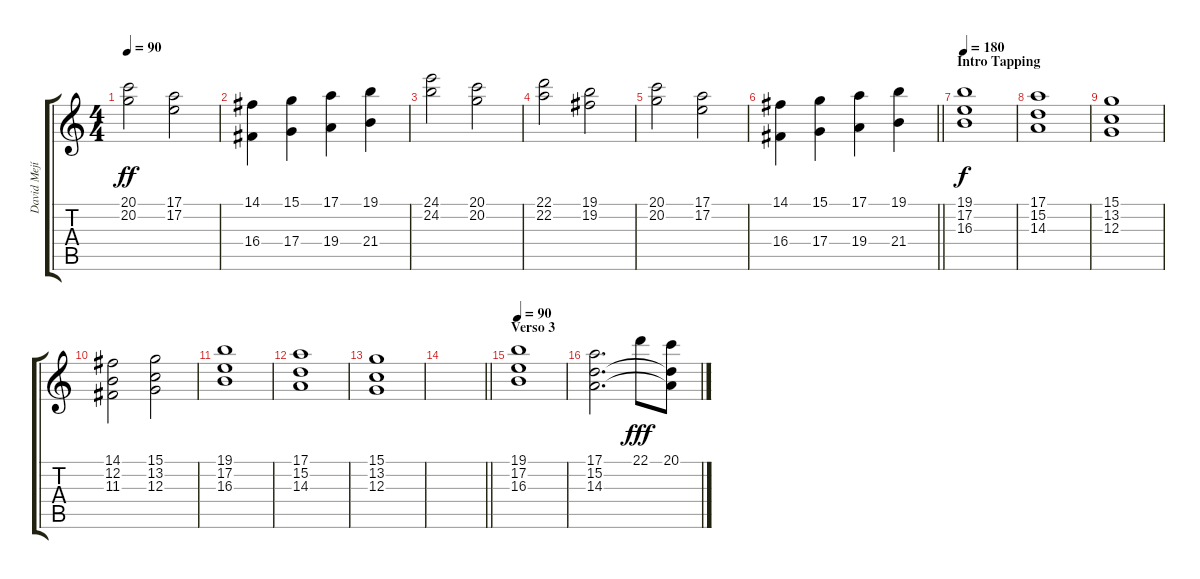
\track ("David Mejía" "David Mejí") {instrument stringensemble1}
\staff {score tabs}
\tuning (E4 B3 G3 D3 A2 E2) {hide}
\ts (4 4)
\tempo 90
\clef g2
\ks c
(20.1 20.2).2{dy ff} (17.1 17.2).2 |
(14.1 16.4).4 (15.1 17.4).4 (17.1 19.4).4 (19.1 21.4).4 |
(24.1 24.2).2 (20.1 20.2).2 |
(22.1 22.2).2 (19.1 19.2).2 |
(20.1 20.2).2 (17.1 17.2).2 |
\barLineRight lightlight
(14.1 16.4).4 (15.1 17.4).4 (17.1 19.4).4 (19.1 21.4).4 |
\section ("" "Intro Tapping")
\tempo 180
(19.1 17.2 16.3).1{dy f} |
(17.1 15.2 14.3).1 |
(15.1 13.2 12.3).1 |
(14.1 12.2 11.3).2 (15.1 13.2 12.3).2 |
(19.1 17.2 16.3).1 |
(17.1 15.2 14.3).1 |
(15.1 13.2 12.3).1 |
\barLineRight lightlight
|
\section ("" "Verso 3")
\tempo 90
(19.1 17.2 16.3).1 |
(17.1 15.2 14.3).2{d} 22.1.8{dy fff} (20.1 15.2{t} 14.3{t}).8
